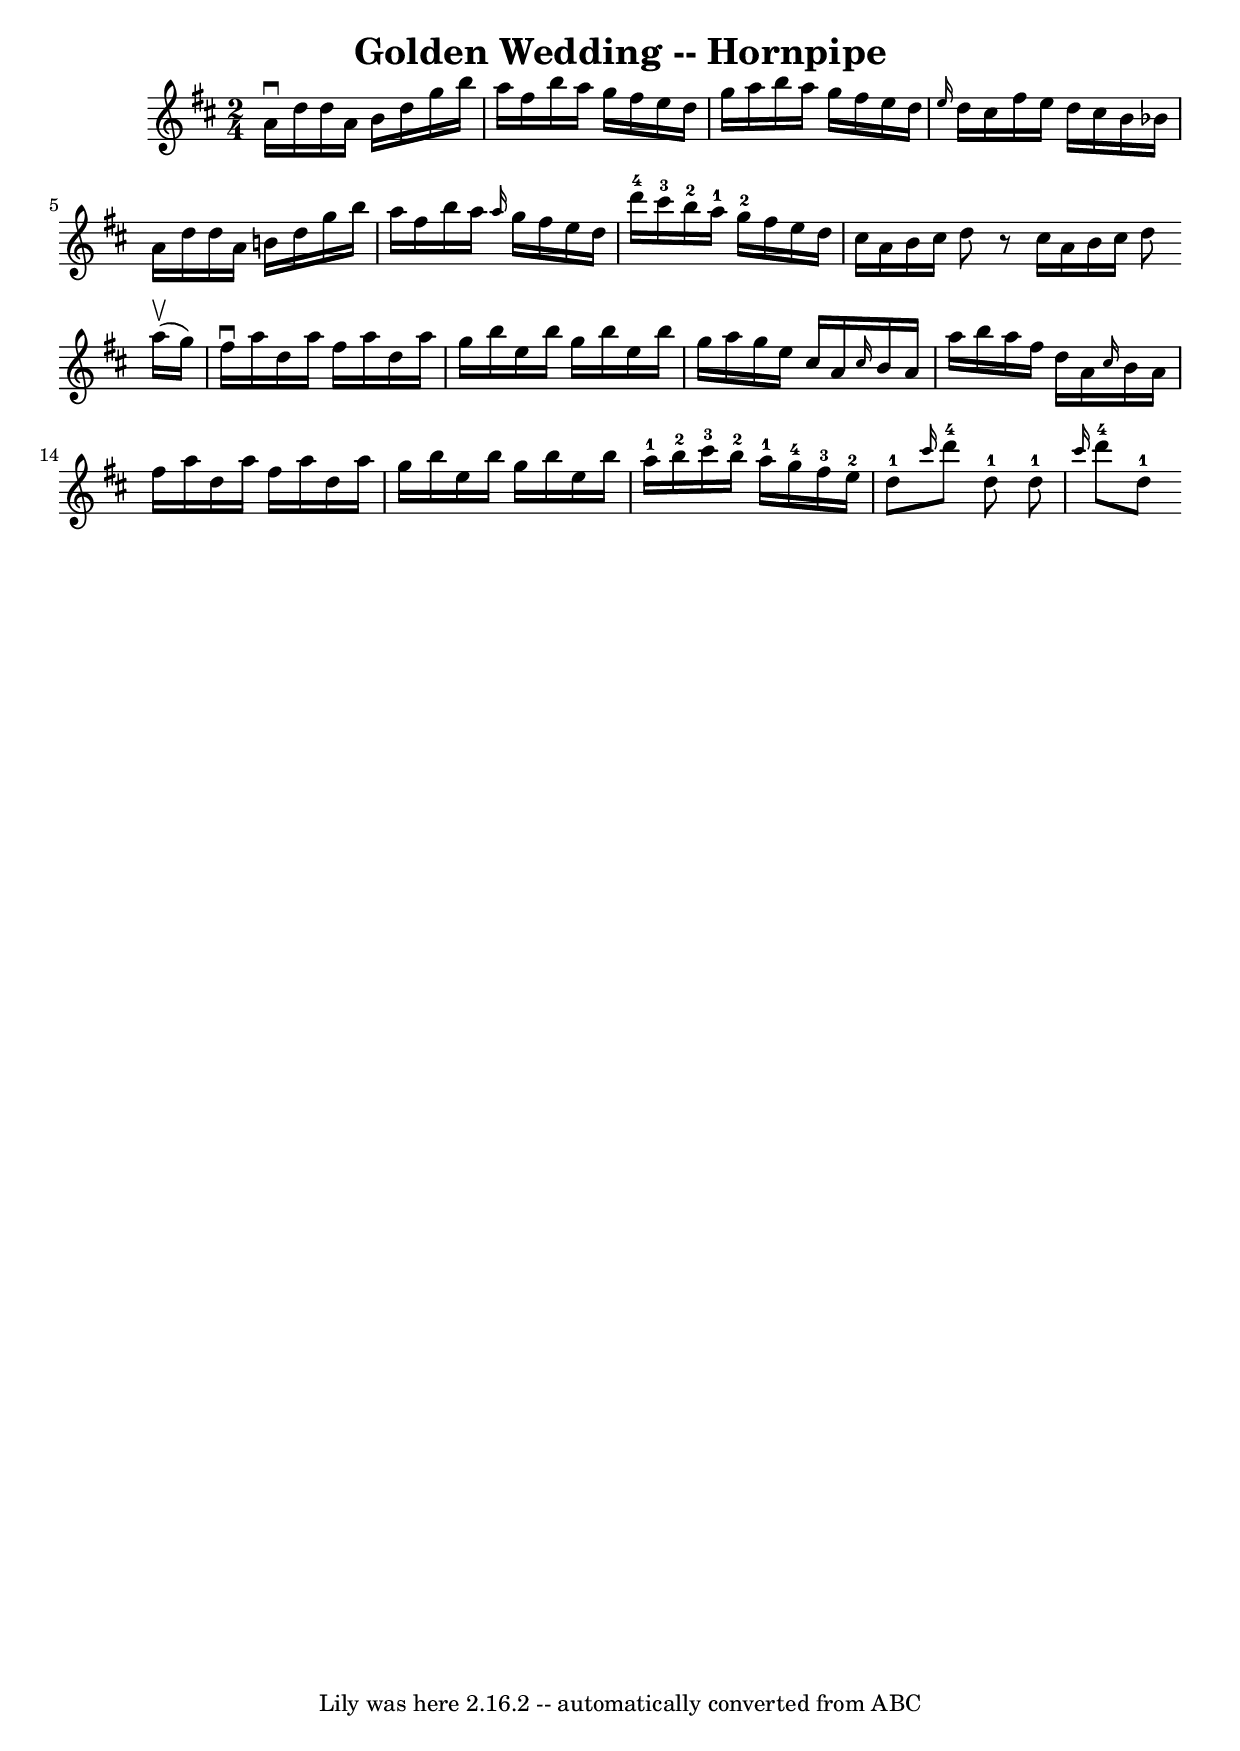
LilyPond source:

\version "2.16.2"
\include "Mammoth.ily"
\header {
  %% book = "Cole's 1000 Fiddle Tunes"
  crossRefNumber = "1"
  footnotes = ""
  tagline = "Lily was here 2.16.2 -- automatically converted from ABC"
  title = "Golden Wedding -- Hornpipe"

}
voicedefault =  {


  \time 2/4 
  \key d \major
  a'16^\downbow d''16 d''16 a'16 b'16       d''16 g''16 b''16   |
  a''16 fis''16 b''16 a''16 g''16    fis''16 e''16 d''16   |
  g''16 a''16 b''16 a''16       g''16 fis''16 e''16 d''16   |
  \grace { e''16  
	 } d''16       cis''16 fis''16 e''16 d''16 cis''16 b'16 bes'16   |
     a'16 d''16 d''16 a'16 b'!16 d''16 g''16 b''16   |
  
  a''16 fis''16 b''16 a''16  \grace { a''16  
				    } g''16 fis''16       e''16 d''16   |
  d'''16-4 cis'''16-3 b''16-2 a''16-1 g''16-2 fis''16 e''16 d''16  |
  cis''16 a'16       b'16 cis''16 d''8    r8 \bar ": |" cis''16 a'16 b'16 cis''16       d''8      \bar "|:" a''16 (^\upbow g''16)  |
  fis''16^\downbow    a''16 d''16 a''16 fis''16 a''16 d''16 a''16   |
     g''16 b''16 e''16 b''16 g''16 b''16 e''16 b''16   |
  
  g''16 a''16 g''16 e''16 cis''16 a'16  \grace { cis''16  
					       }      b'16 a'16   |
  a''16 b''16 a''16 fis''16 d''16 a'16  
  \grace { cis''16   	 } b'16 a'16   |
  fis''16 a''16 d''16      a''16 fis''16 a''16 d''16 a''16   |
  g''16 b''16       e''16 b''16 g''16 b''16 e''16 b''16   |
  a''16-1      b''16-2 cis'''16-3 b''16-2 a''16-1 g''16-4 fis''16-3 e''16-2      |
  d''8-1 \grace { cis'''16   		} d'''8-4 d''8-1 \bar ": |" d''8-1 \grace { cis'''16  
				    } d'''8-4    d''8-1 \bar " |."   

}

\score{
  <<

    \context Staff="default"
    {
      \voicedefault 
      
    }

  >>
  \layout {
    
  }
  \midi {
  }

}
